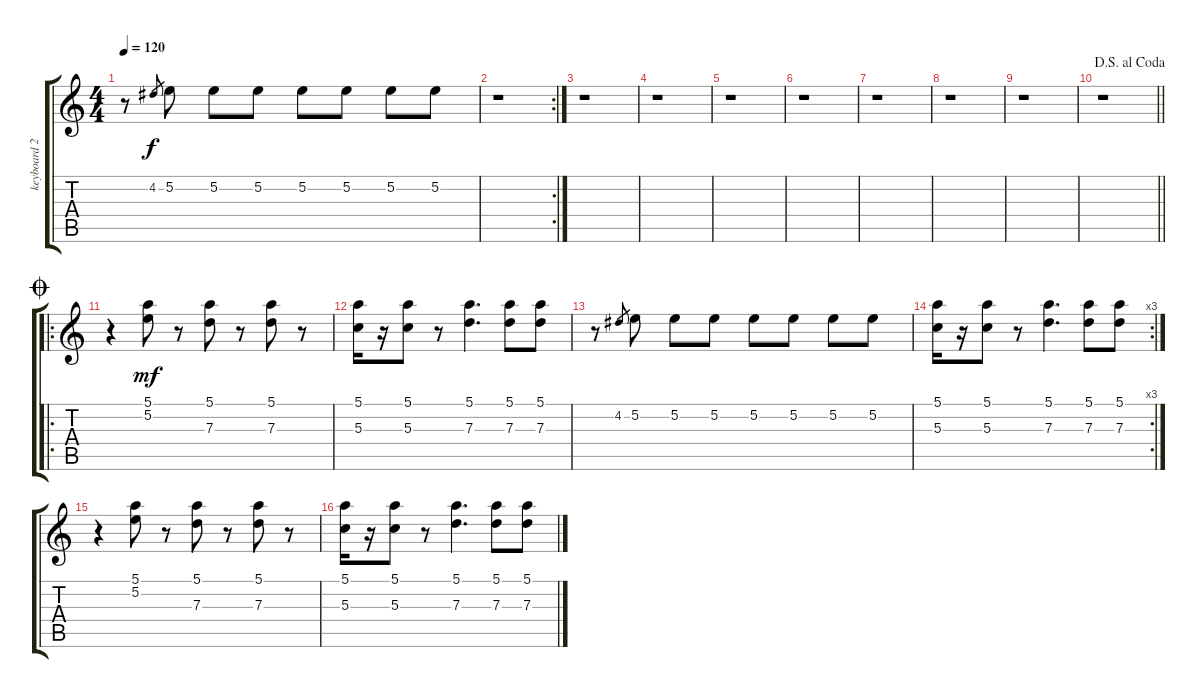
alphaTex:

\track ("keyboard 2" "keyboard 2") {instrument lead2sawtooth}
\staff {score tabs}
\tuning (E5 B4 G4 D4 A3 E3) {hide}
\ts (4 4)
\tempo 120
\clef g2
\ks c
r.8{dy f} 4.2.8{gr} 5.2.8 5.2.8 5.2.8 5.2.8 5.2.8 5.2.8 5.2.8 |
\rc 2
r.1 |
r.1 |
r.1 |
r.1 |
r.1 |
r.1 |
r.1 |
r.1 |
\jump dalsegnoalcoda
\barLineRight lightlight
r.1 |
\ro
\jump coda
r.4 (5.1 5.2).8{dy mf} r.8 (5.1 7.3).8 r.8 (5.1 7.3).8 r.8 |
(5.1 5.3).16 r.16 (5.1 5.3).8 r.8 (5.1 7.3).4{d} (5.1 7.3).8 (5.1 7.3).8 |
r.8 4.2.8{gr} 5.2.8 5.2.8 5.2.8 5.2.8 5.2.8 5.2.8 5.2.8 |
\rc 3
(5.1 5.3).16 r.16 (5.1 5.3).8 r.8 (5.1 7.3).4{d} (5.1 7.3).8 (5.1 7.3).8 |
r.4 (5.1 5.2).8 r.8 (5.1 7.3).8 r.8 (5.1 7.3).8 r.8 |
(5.1 5.3).16 r.16 (5.1 5.3).8 r.8 (5.1 7.3).4{d} (5.1 7.3).8 (5.1 7.3).8
